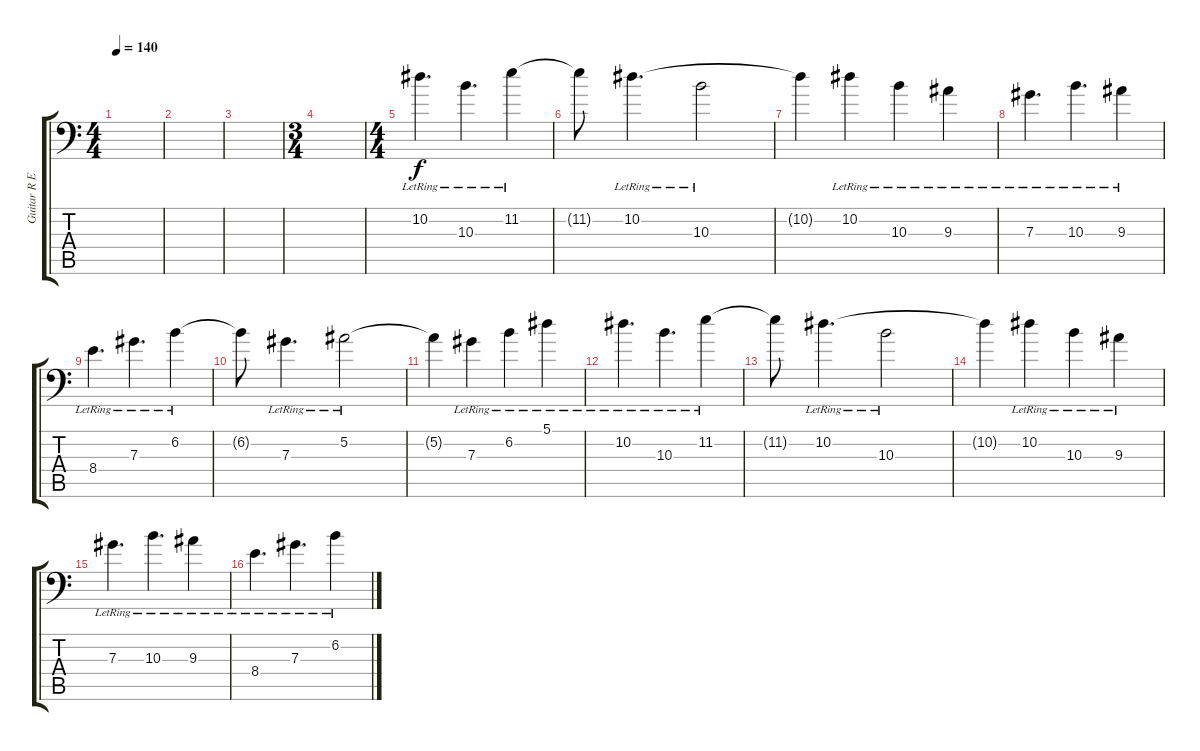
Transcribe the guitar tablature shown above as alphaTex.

\track ("Guitar R Extra" "Guitar R E") {instrument electricguitarjazz}
\staff {score tabs}
\tuning (Bb3 F3 Db3 Ab2 Eb2 Ab1) {hide}
\ts (4 4)
\tempo 140
\clef f4
\ks c
|
|
|
\ts (3 4)
|
\ts (4 4)
10.2{lr}.4{d} 10.3{lr}.4{d} 11.2{lr}.4 |
11.2{t}.8 10.2{lr}.4{d} 10.3{lr}.2 |
10.2{t}.4 10.2{lr}.4 10.3{lr}.4 9.3{lr}.4 |
7.3{lr}.4{d} 10.3{lr}.4{d} 9.3{lr}.4 |
8.4{lr}.4{d} 7.3{lr}.4{d} 6.2{lr}.4 |
6.2{t}.8 7.3{lr}.4{d} 5.2{lr}.2 |
5.2{t}.4 7.3{lr}.4 6.2{lr}.4 5.1{lr}.4 |
10.2{lr}.4{d} 10.3{lr}.4{d} 11.2{lr}.4 |
11.2{t}.8 10.2{lr}.4{d} 10.3{lr}.2 |
10.2{t}.4 10.2{lr}.4 10.3{lr}.4 9.3{lr}.4 |
7.3{lr}.4{d} 10.3{lr}.4{d} 9.3{lr}.4 |
8.4{lr}.4{d} 7.3{lr}.4{d} 6.2{lr}.4
